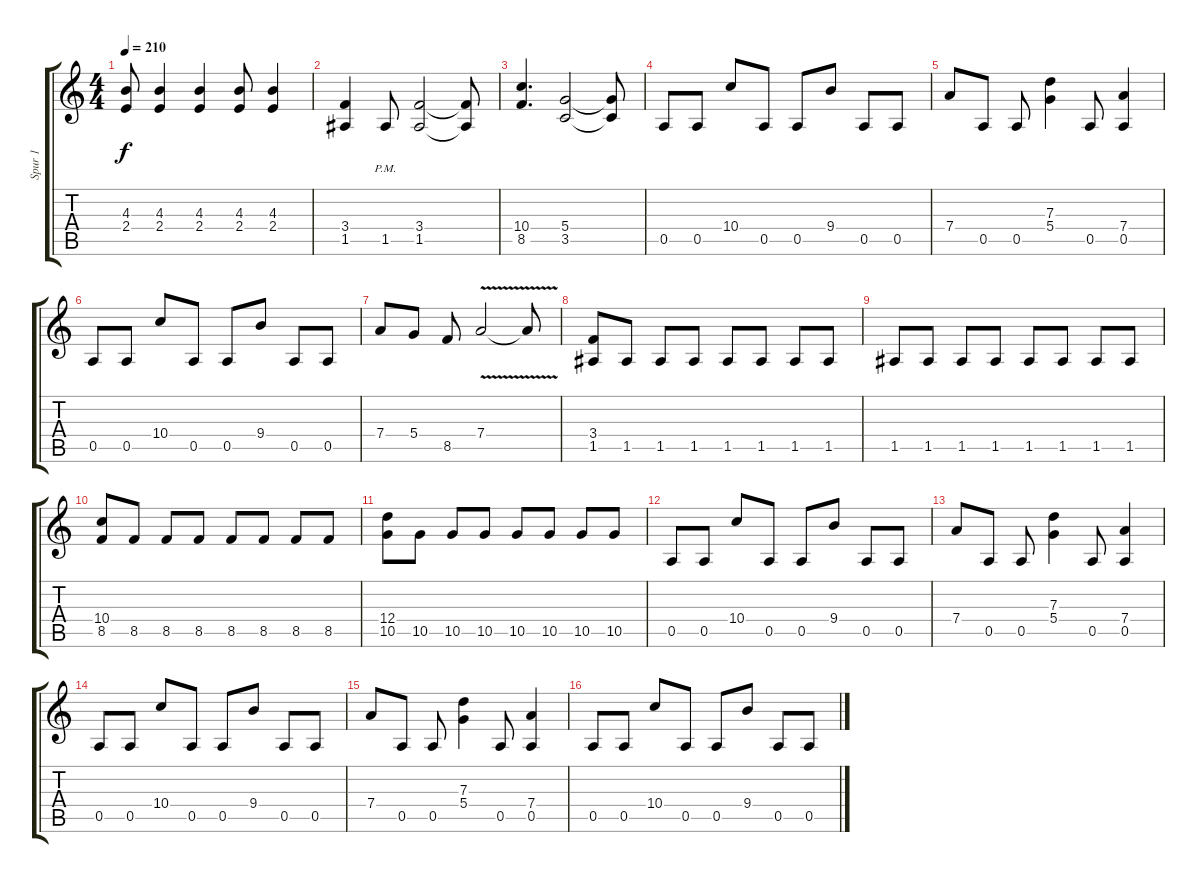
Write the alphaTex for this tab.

\track ("Spur 1" "Spur 1") {instrument distortionguitar}
\staff {score tabs}
\tuning (E4 B3 G3 D3 A2 E2) {hide}
\ts (4 4)
\tempo 210
\clef g2
\ks c
(4.3 2.4).8{dy f} (4.3 2.4).4 (4.3 2.4).4 (4.3 2.4).8 (4.3 2.4).4 |
(3.4 1.5).4 1.5{pm}.8 (3.4 1.5).2 (3.4{t} 1.5{t}).8 |
(10.4 8.5).4{d} (5.4 3.5).2 (5.4{t} 3.5{t}).8 |
0.5.8 0.5.8 10.4.8 0.5.8 0.5.8 9.4.8 0.5.8 0.5.8 |
7.4.8 0.5.8 0.5.8 (7.3 5.4).4 0.5.8 (7.4 0.5).4 |
0.5.8 0.5.8 10.4.8 0.5.8 0.5.8 9.4.8 0.5.8 0.5.8 |
7.4.8 5.4.8 8.5.8 7.4{v}.2 7.4{t}.8 |
(3.4 1.5).8 1.5.8 1.5.8 1.5.8 1.5.8 1.5.8 1.5.8 1.5.8 |
1.5.8 1.5.8 1.5.8 1.5.8 1.5.8 1.5.8 1.5.8 1.5.8 |
(10.4 8.5).8 8.5.8 8.5.8 8.5.8 8.5.8 8.5.8 8.5.8 8.5.8 |
(12.4 10.5).8 10.5.8 10.5.8 10.5.8 10.5.8 10.5.8 10.5.8 10.5.8 |
0.5.8 0.5.8 10.4.8 0.5.8 0.5.8 9.4.8 0.5.8 0.5.8 |
7.4.8 0.5.8 0.5.8 (7.3 5.4).4 0.5.8 (7.4 0.5).4 |
0.5.8 0.5.8 10.4.8 0.5.8 0.5.8 9.4.8 0.5.8 0.5.8 |
7.4.8 0.5.8 0.5.8 (7.3 5.4).4 0.5.8 (7.4 0.5).4 |
0.5.8 0.5.8 10.4.8 0.5.8 0.5.8 9.4.8 0.5.8 0.5.8
